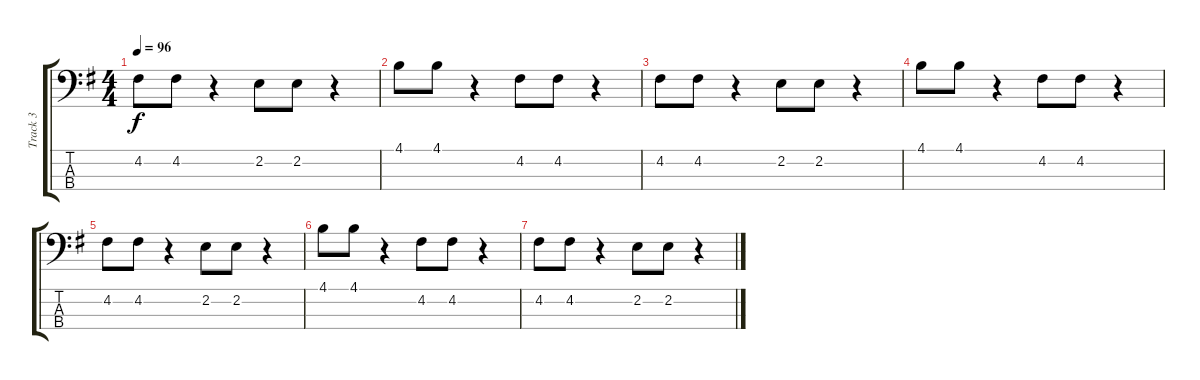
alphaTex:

\track ("Track 3" "Track 3") {instrument electricbassfinger}
\staff {score tabs}
\tuning (G2 D2 A1 E1) {hide}
\ts (4 4)
\tempo 96
\clef f4
\ks g
4.2.8{dy f} 4.2.8 r.4 2.2.8 2.2.8 r.4 |
4.1.8 4.1.8 r.4 4.2.8 4.2.8 r.4 |
4.2.8 4.2.8 r.4 2.2.8 2.2.8 r.4 |
4.1.8 4.1.8 r.4 4.2.8 4.2.8 r.4 |
4.2.8 4.2.8 r.4 2.2.8 2.2.8 r.4 |
4.1.8 4.1.8 r.4 4.2.8 4.2.8 r.4 |
4.2.8 4.2.8 r.4 2.2.8 2.2.8 r.4
